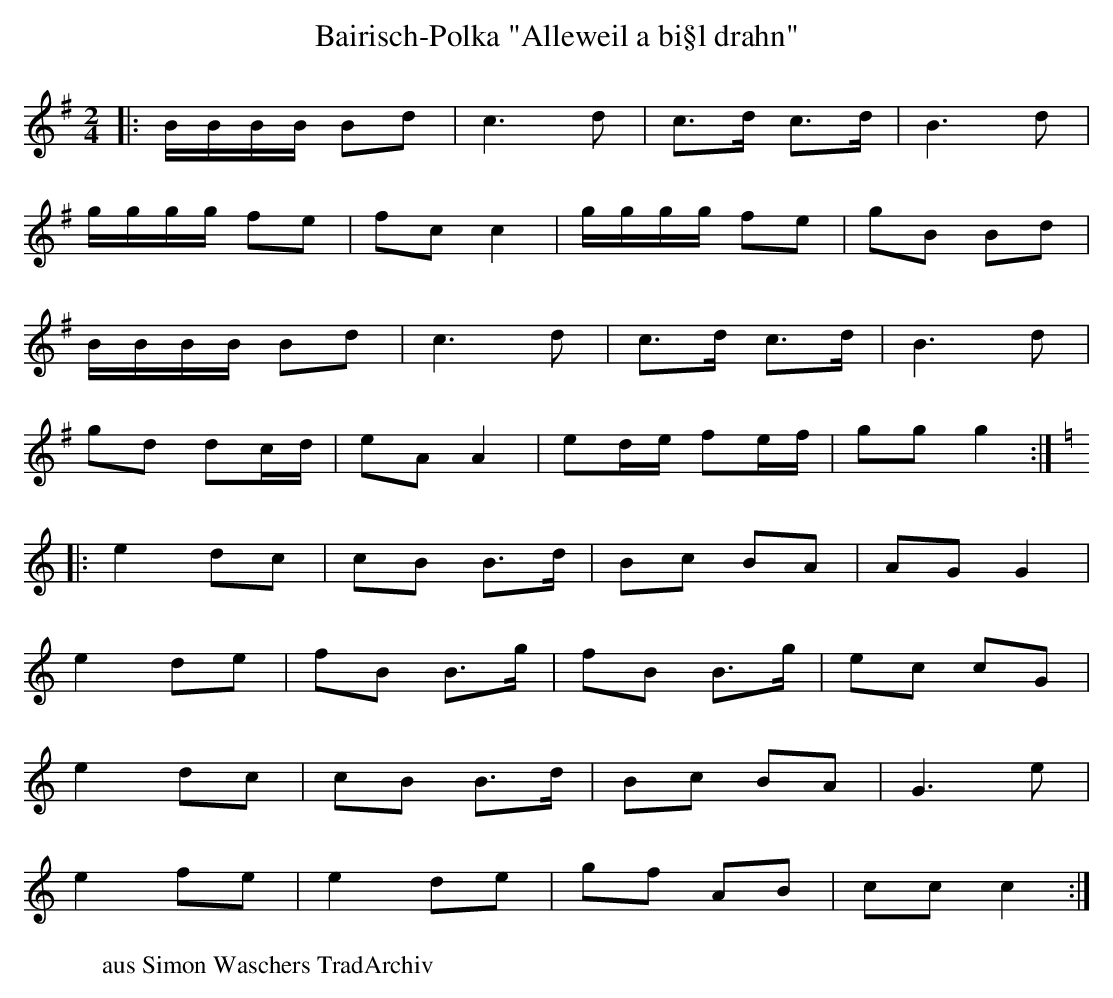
X:1
T:Bairisch-Polka "Alleweil a bi§l drahn"
M:2/4
L:1/16
K:G
|:\
BBBB B2d2 | c6d2 | c3d c3d | B6d2 |
gggg f2e2 | f2c2 c4 | gggg f2e2 | g2B2 B2d2 |
BBBB B2d2 | c6d2 | c3d c3d | B6d2 |
g2d2 d2cd | e2A2A4 | e2de f2ef | g2g2 g4 :|
K:C
|:\
e4 d2c2 | c2B2 B3d | B2c2 B2A2 | A2G2 G4 |
e4 d2e2 | f2B2 B3g | f2B2 B3g | e2c2 c2G2 |
e4 d2c2 | c2B2 B3d | B2c2 B2A2 | G6e2 |
e4 f2e2 | e4 d2e2 | g2f2 A2B2 | c2c2 c4 :|
W:aus Simon Waschers TradArchiv
